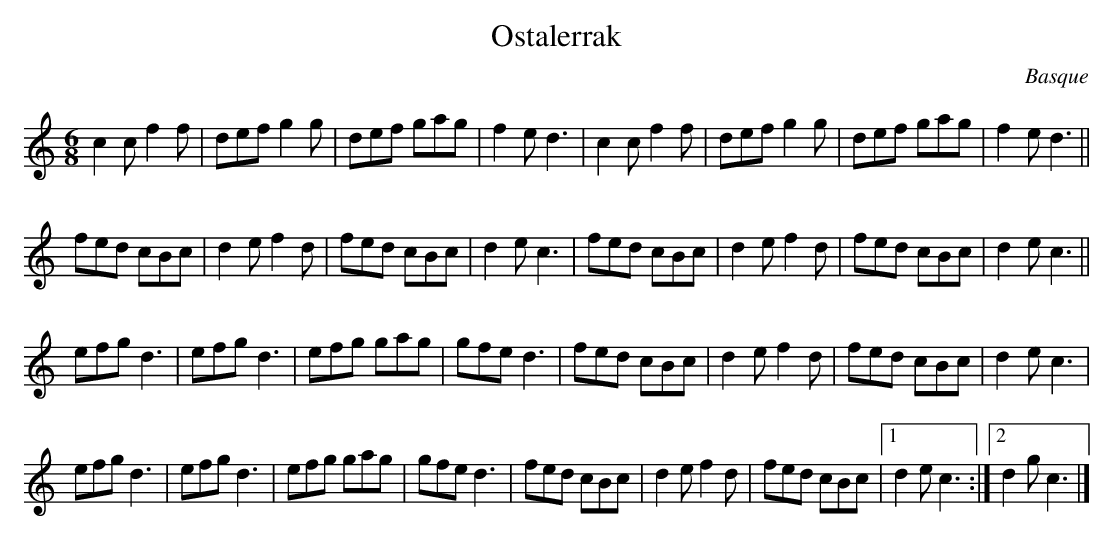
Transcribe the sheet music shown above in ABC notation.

X:1
T:Ostalerrak
M:6/8
O:Basque
K:C
c2c f2f| def g2g| def gag| f2e d3| \
c2c f2f| def g2g| def gag| f2e d3||
fed cBc| d2e f2d| fed cBc| d2e c3|\
fed cBc| d2e f2d| fed cBc| d2e c3||
efg d3 | efg d3 | efg gag| gfe d3|\
fed cBc| d2e f2d| fed cBc| d2e c3|
efg d3 | efg d3 | efg gag| gfe d3| \
fed cBc| d2e f2d| fed cBc|1 d2e c3 :|2 d2g c3|]
